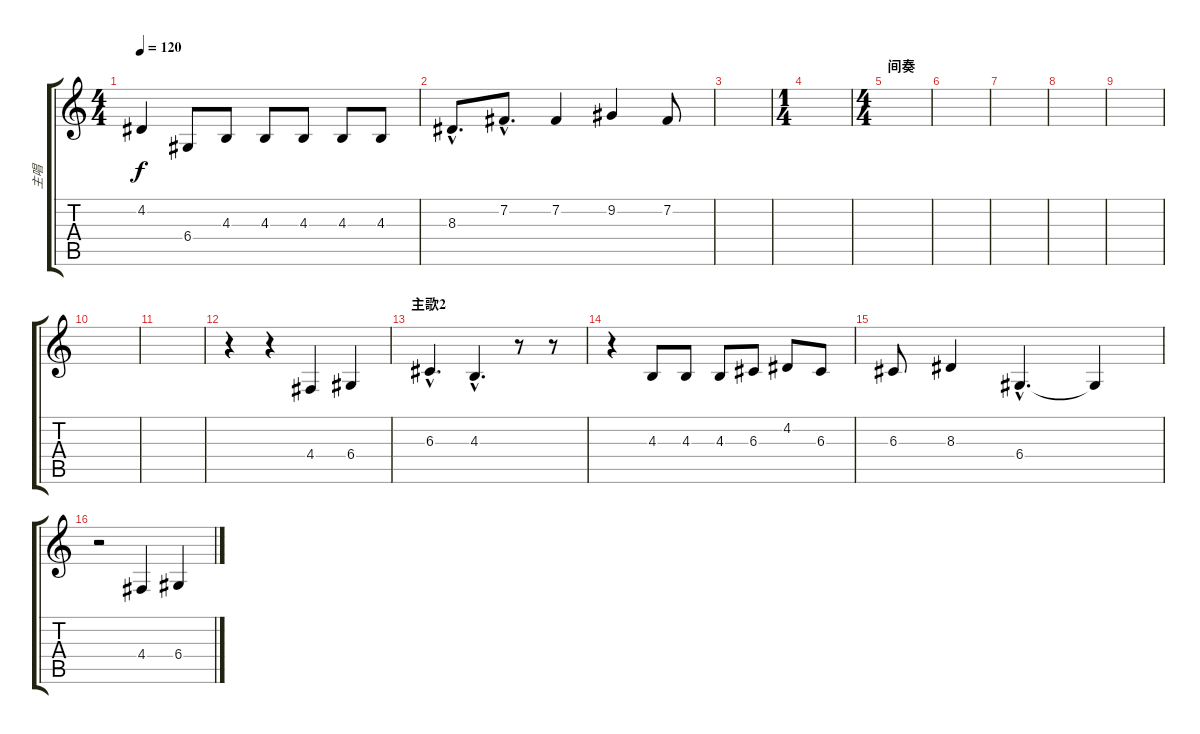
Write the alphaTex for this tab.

\track ("主唱" "主唱") {instrument synthvoice}
\staff {score tabs}
\tuning (E4 B3 G3 D3 A2 E2) {hide}
\ts (4 4)
\tempo 120
\clef g2
\ks c
4.2{t}.4{dy f} 6.4.8 4.3.8 4.3.8 4.3.8 4.3.8 4.3.8 |
8.3{hac}.8{d} 7.2{hac}.8{d} 7.2.4 9.2.4 7.2.8 |
|
\ts (1 4)
|
\ts (4 4)
\section ("" "间奏")
|
|
|
|
|
|
|
r.4 r.4 4.4.4 6.4.4 |
\section ("" "主歌2")
6.3{hac}.4{d} 4.3{hac}.4{d} r.8 r.8 |
r.4 4.3.8 4.3.8 4.3.8 6.3.8 4.2.8 6.3.8 |
6.3.8 8.3.4 6.4{hac}.4{d} 6.4{t}.4 |
r.2 4.4.4 6.4.4
